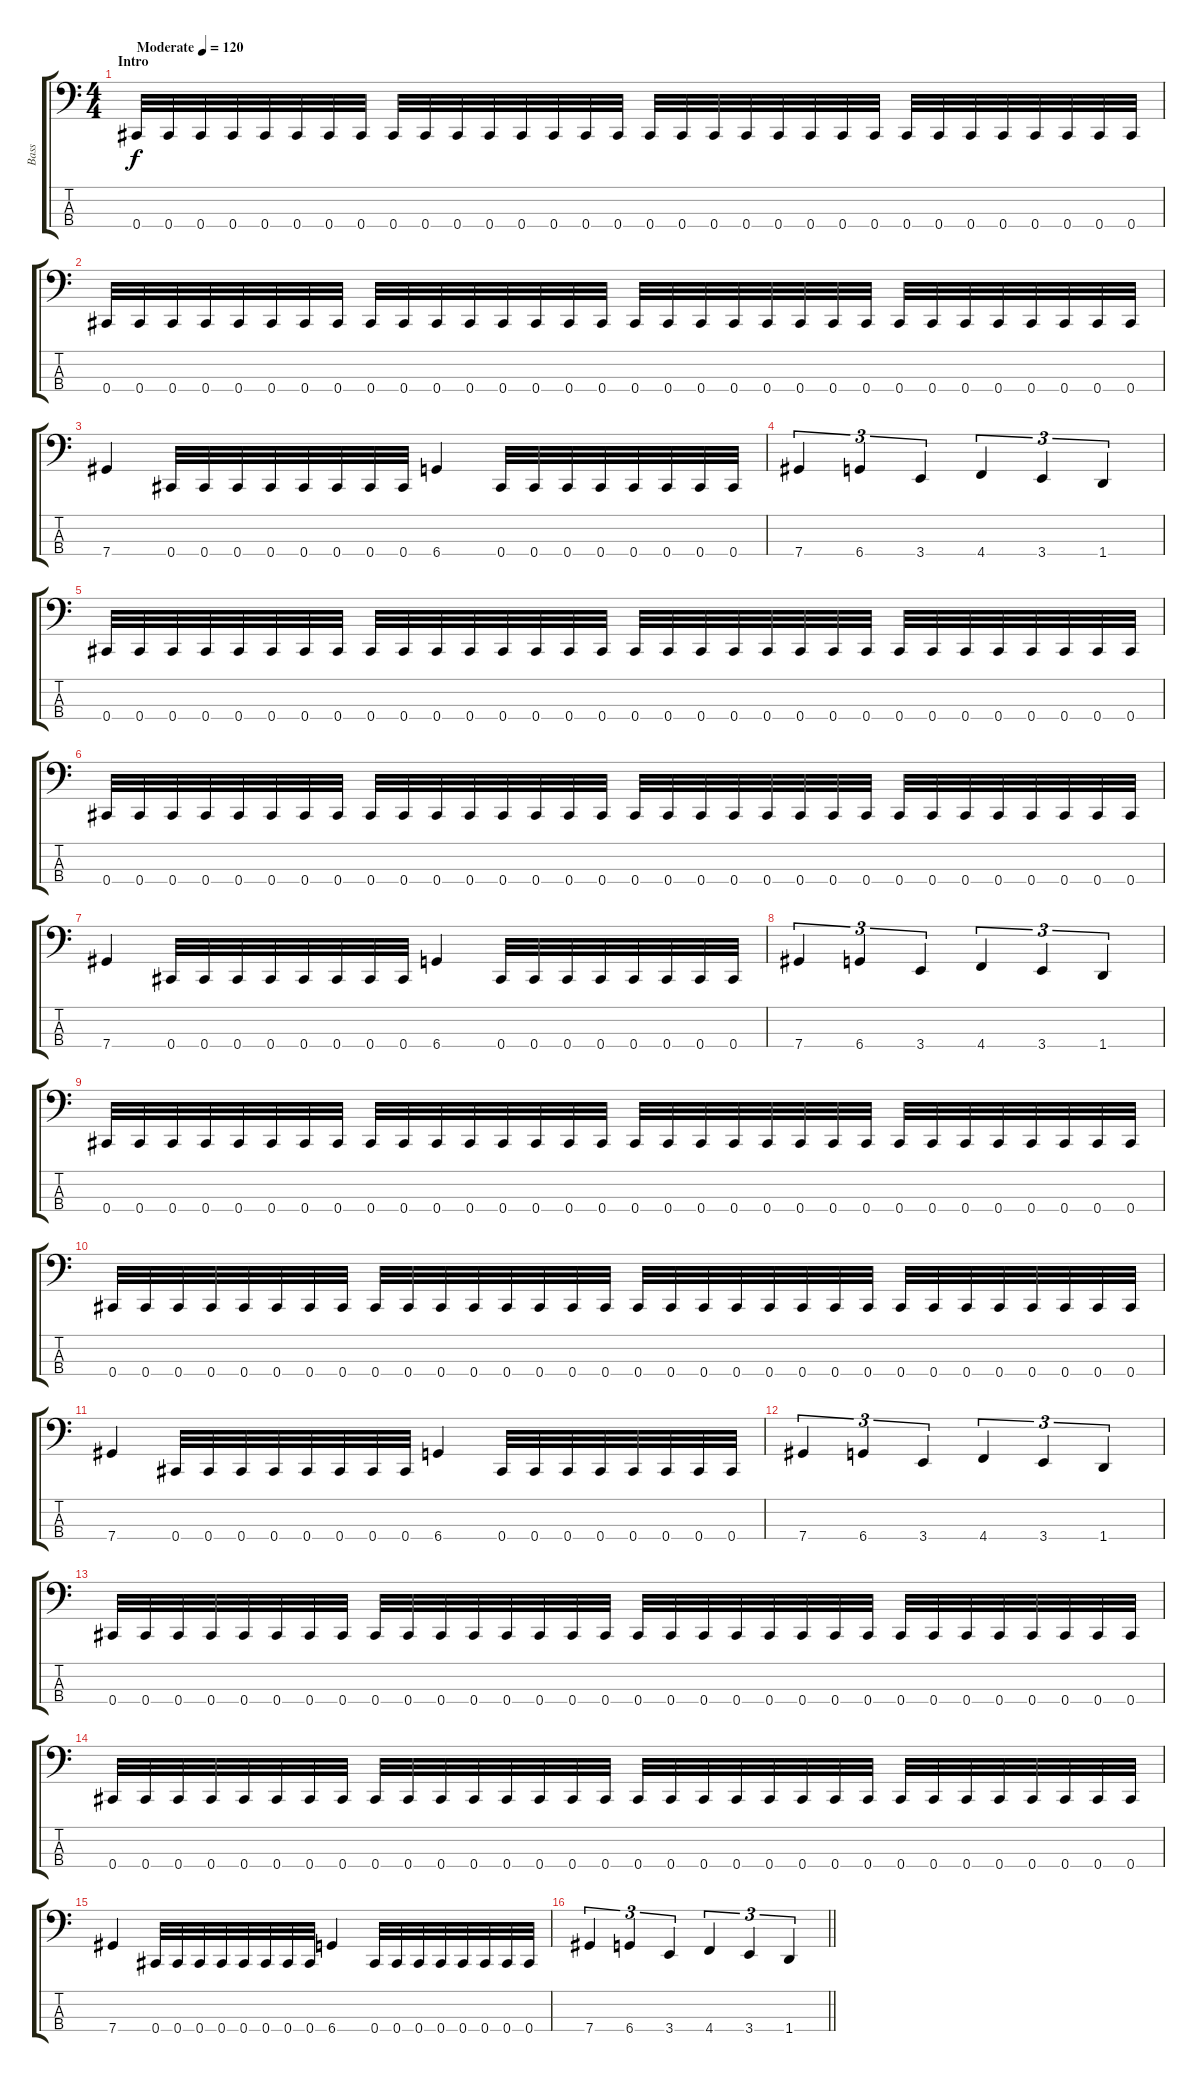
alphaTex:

\track ("Bass" "Bass") {instrument electricbasspick}
\staff {score tabs}
\tuning (Gb2 Db2 Ab1 Db1) {hide}
\ts (4 4)
\section ("" "Intro")
\tempo (120 "Moderate")
\clef f4
\ks c
0.4.32{dy f instrument electricbasspick} 0.4.32 0.4.32 0.4.32 0.4.32 0.4.32 0.4.32 0.4.32 0.4.32 0.4.32 0.4.32 0.4.32 0.4.32 0.4.32 0.4.32 0.4.32 0.4.32 0.4.32 0.4.32 0.4.32 0.4.32 0.4.32 0.4.32 0.4.32 0.4.32 0.4.32 0.4.32 0.4.32 0.4.32 0.4.32 0.4.32 0.4.32 |
0.4.32 0.4.32 0.4.32 0.4.32 0.4.32 0.4.32 0.4.32 0.4.32 0.4.32 0.4.32 0.4.32 0.4.32 0.4.32 0.4.32 0.4.32 0.4.32 0.4.32 0.4.32 0.4.32 0.4.32 0.4.32 0.4.32 0.4.32 0.4.32 0.4.32 0.4.32 0.4.32 0.4.32 0.4.32 0.4.32 0.4.32 0.4.32 |
7.4.4 0.4.32 0.4.32 0.4.32 0.4.32 0.4.32 0.4.32 0.4.32 0.4.32 6.4.4 0.4.32 0.4.32 0.4.32 0.4.32 0.4.32 0.4.32 0.4.32 0.4.32 |
7.4.4{tu (3 2)} 6.4.4{tu (3 2)} 3.4.4{tu (3 2)} 4.4.4{tu (3 2)} 3.4.4{tu (3 2)} 1.4.4{tu (3 2)} |
0.4.32 0.4.32 0.4.32 0.4.32 0.4.32 0.4.32 0.4.32 0.4.32 0.4.32 0.4.32 0.4.32 0.4.32 0.4.32 0.4.32 0.4.32 0.4.32 0.4.32 0.4.32 0.4.32 0.4.32 0.4.32 0.4.32 0.4.32 0.4.32 0.4.32 0.4.32 0.4.32 0.4.32 0.4.32 0.4.32 0.4.32 0.4.32 |
0.4.32 0.4.32 0.4.32 0.4.32 0.4.32 0.4.32 0.4.32 0.4.32 0.4.32 0.4.32 0.4.32 0.4.32 0.4.32 0.4.32 0.4.32 0.4.32 0.4.32 0.4.32 0.4.32 0.4.32 0.4.32 0.4.32 0.4.32 0.4.32 0.4.32 0.4.32 0.4.32 0.4.32 0.4.32 0.4.32 0.4.32 0.4.32 |
7.4.4 0.4.32 0.4.32 0.4.32 0.4.32 0.4.32 0.4.32 0.4.32 0.4.32 6.4.4 0.4.32 0.4.32 0.4.32 0.4.32 0.4.32 0.4.32 0.4.32 0.4.32 |
7.4.4{tu (3 2)} 6.4.4{tu (3 2)} 3.4.4{tu (3 2)} 4.4.4{tu (3 2)} 3.4.4{tu (3 2)} 1.4.4{tu (3 2)} |
0.4.32 0.4.32 0.4.32 0.4.32 0.4.32 0.4.32 0.4.32 0.4.32 0.4.32 0.4.32 0.4.32 0.4.32 0.4.32 0.4.32 0.4.32 0.4.32 0.4.32 0.4.32 0.4.32 0.4.32 0.4.32 0.4.32 0.4.32 0.4.32 0.4.32 0.4.32 0.4.32 0.4.32 0.4.32 0.4.32 0.4.32 0.4.32 |
0.4.32 0.4.32 0.4.32 0.4.32 0.4.32 0.4.32 0.4.32 0.4.32 0.4.32 0.4.32 0.4.32 0.4.32 0.4.32 0.4.32 0.4.32 0.4.32 0.4.32 0.4.32 0.4.32 0.4.32 0.4.32 0.4.32 0.4.32 0.4.32 0.4.32 0.4.32 0.4.32 0.4.32 0.4.32 0.4.32 0.4.32 0.4.32 |
7.4.4 0.4.32 0.4.32 0.4.32 0.4.32 0.4.32 0.4.32 0.4.32 0.4.32 6.4.4 0.4.32 0.4.32 0.4.32 0.4.32 0.4.32 0.4.32 0.4.32 0.4.32 |
7.4.4{tu (3 2)} 6.4.4{tu (3 2)} 3.4.4{tu (3 2)} 4.4.4{tu (3 2)} 3.4.4{tu (3 2)} 1.4.4{tu (3 2)} |
0.4.32 0.4.32 0.4.32 0.4.32 0.4.32 0.4.32 0.4.32 0.4.32 0.4.32 0.4.32 0.4.32 0.4.32 0.4.32 0.4.32 0.4.32 0.4.32 0.4.32 0.4.32 0.4.32 0.4.32 0.4.32 0.4.32 0.4.32 0.4.32 0.4.32 0.4.32 0.4.32 0.4.32 0.4.32 0.4.32 0.4.32 0.4.32 |
0.4.32 0.4.32 0.4.32 0.4.32 0.4.32 0.4.32 0.4.32 0.4.32 0.4.32 0.4.32 0.4.32 0.4.32 0.4.32 0.4.32 0.4.32 0.4.32 0.4.32 0.4.32 0.4.32 0.4.32 0.4.32 0.4.32 0.4.32 0.4.32 0.4.32 0.4.32 0.4.32 0.4.32 0.4.32 0.4.32 0.4.32 0.4.32 |
7.4.4 0.4.32 0.4.32 0.4.32 0.4.32 0.4.32 0.4.32 0.4.32 0.4.32 6.4.4 0.4.32 0.4.32 0.4.32 0.4.32 0.4.32 0.4.32 0.4.32 0.4.32 |
\barLineRight lightlight
7.4.4{tu (3 2)} 6.4.4{tu (3 2)} 3.4.4{tu (3 2)} 4.4.4{tu (3 2)} 3.4.4{tu (3 2)} 1.4.4{tu (3 2)}
